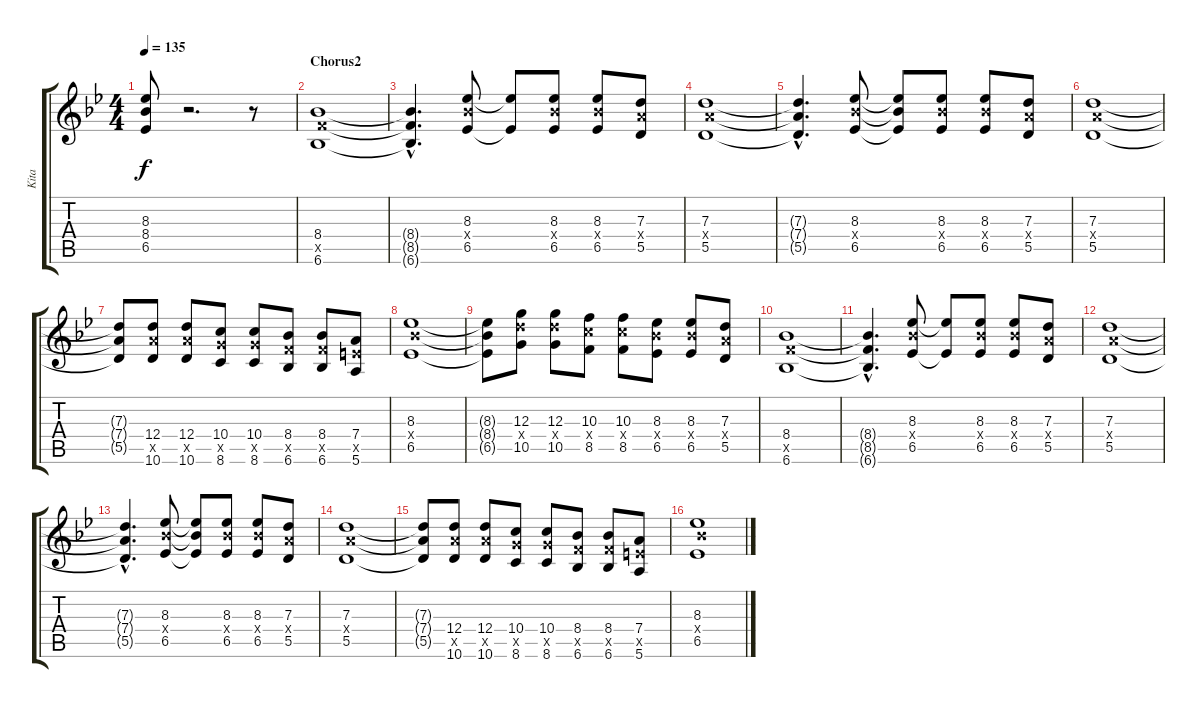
\track ("Kita" "Kita") {instrument distortionguitar}
\staff {score tabs}
\tuning (E4 B3 G3 D3 A2 E2) {hide}
\ts (4 4)
\tempo 135
\clef g2
\ks bb
(8.3 8.4 6.5).8{dy f} r.2{d} r.8 |
\section ("" "Chorus2")
(8.4 8.5{x} 6.6).1 |
(8.4{hac t} 8.5{hac t} 6.6{hac t}).4{d} (8.3 8.4{x} 6.5).8 (8.3{t} 6.5{t}).8 (8.3 8.4{x} 6.5).8 (8.3 8.4{x} 6.5).8 (7.3 7.4{x} 5.5).8 |
(7.3 7.4{x} 5.5).1 |
(7.3{hac t} 7.4{hac t} 5.5{hac t}).4{d} (8.3 8.4{x} 6.5).8 (8.3{t} 8.4{t} 6.5{t}).8 (8.3 8.4{x} 6.5).8 (8.3 8.4{x} 6.5).8 (7.3 7.4{x} 5.5).8 |
(7.3 7.4{x} 5.5).1 |
(7.3{t} 7.4{t} 5.5{t}).8 (12.4 12.5{x} 10.6).8 (12.4 12.5{x} 10.6).8 (10.4 10.5{x} 8.6).8 (10.4 10.5{x} 8.6).8 (8.4 8.5{x} 6.6).8 (8.4 8.5{x} 6.6).8 (7.4 7.5{x} 5.6).8 |
(8.3 8.4{x} 6.5).1 |
(8.3{t} 8.4{t} 6.5{t}).8 (12.3 12.4{x} 10.5).8 (12.3 12.4{x} 10.5).8 (10.3 10.4{x} 8.5).8 (10.3 10.4{x} 8.5).8 (8.3 8.4{x} 6.5).8 (8.3 8.4{x} 6.5).8 (7.3 7.4{x} 5.5).8 |
(8.4 8.5{x} 6.6).1 |
(8.4{hac t} 8.5{hac t} 6.6{hac t}).4{d} (8.3 8.4{x} 6.5).8 (8.3{t} 6.5{t}).8 (8.3 8.4{x} 6.5).8 (8.3 8.4{x} 6.5).8 (7.3 7.4{x} 5.5).8 |
(7.3 7.4{x} 5.5).1 |
(7.3{hac t} 7.4{hac t} 5.5{hac t}).4{d} (8.3 8.4{x} 6.5).8 (8.3{t} 8.4{t} 6.5{t}).8 (8.3 8.4{x} 6.5).8 (8.3 8.4{x} 6.5).8 (7.3 7.4{x} 5.5).8 |
(7.3 7.4{x} 5.5).1 |
(7.3{t} 7.4{t} 5.5{t}).8 (12.4 12.5{x} 10.6).8 (12.4 12.5{x} 10.6).8 (10.4 10.5{x} 8.6).8 (10.4 10.5{x} 8.6).8 (8.4 8.5{x} 6.6).8 (8.4 8.5{x} 6.6).8 (7.4 7.5{x} 5.6).8 |
(8.3 8.4{x} 6.5).1
